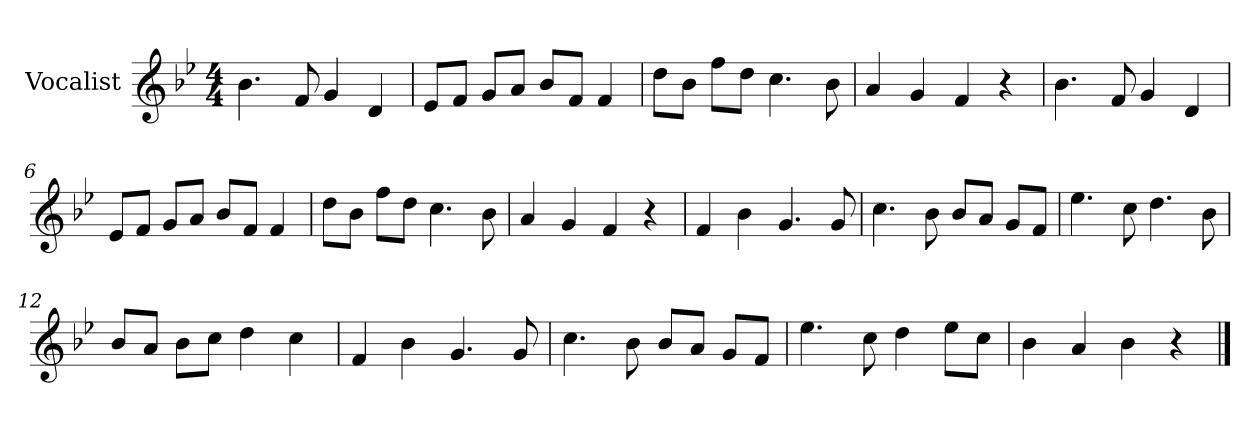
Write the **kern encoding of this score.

**kern
*part1
*staff1
*I"Vocalist
*k[b-e-]
*B-:
*M4/4
=1
4.b-
8f
4g
4d
=2
8e-L
8fJ
8gL
8aJ
8b-L
8fJ
4f
=3
8ddL
8b-J
8ffL
8ddJ
4.cc
8b-
=4
4a
4g
4f
4r
=5
4.b-
8f
4g
4d
=6
8e-L
8fJ
8gL
8aJ
8b-L
8fJ
4f
=7
8ddL
8b-J
8ffL
8ddJ
4.cc
8b-
=8
4a
4g
4f
4r
=9
4f
4b-
4.g
8g
=10
4.cc
8b-
8b-L
8aJ
8gL
8fJ
=11
4.ee-
8cc
4.dd
8b-
=12
8b-L
8aJ
8b-L
8ccJ
4dd
4cc
=13
4f
4b-
4.g
8g
=14
4.cc
8b-
8b-L
8aJ
8gL
8fJ
=15
4.ee-
8cc
4dd
8ee-L
8ccJ
=16
4b-
4a
4b-
4r
==
*-
